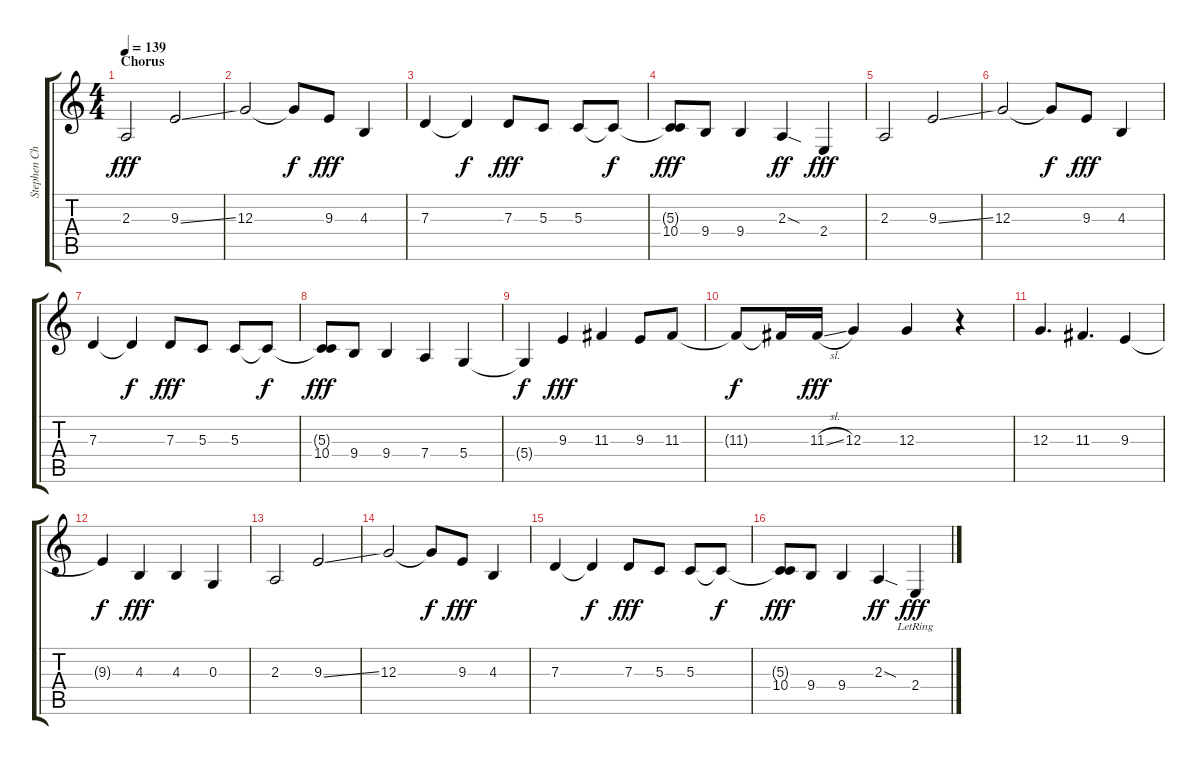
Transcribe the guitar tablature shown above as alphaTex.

\track ("Stephen Christian" "Stephen Ch") {instrument lead2sawtooth}
\staff {score tabs}
\tuning (E4 B3 G3 D3 A2 E2) {hide}
\ts (4 4)
\section ("" "Chorus")
\tempo 139
\clef g2
\ks c
2.3.2{dy fff} 9.3{ss}.2 |
12.3.2 12.3{t}.8{dy f} 9.3.8{dy fff} 4.3.4 |
7.3.4 7.3{t}.4{dy f} 7.3.8{dy fff} 5.3.8 5.3.8 5.3{t}.8{dy f} |
(5.3{t} 10.4).8{dy fff} 9.4.8 9.4.4 2.3{sod}.4{dy ff} 2.4.4{dy fff} |
2.3.2 9.3{ss}.2 |
12.3.2 12.3{t}.8{dy f} 9.3.8{dy fff} 4.3.4 |
7.3.4 7.3{t}.4{dy f} 7.3.8{dy fff} 5.3.8 5.3.8 5.3{t}.8{dy f} |
(5.3{t} 10.4).8{dy fff} 9.4.8 9.4.4 7.4.4 5.4.4 |
5.4{t}.4{dy f} 9.3.4{dy fff} 11.3.4 9.3.8 11.3.8 |
11.3{t}.8{dy f} 11.3{t}.16 11.3{sl}.16{dy fff} 12.3.4 12.3.4 r.4 |
12.3.4{d} 11.3.4{d} 9.3.4 |
9.3{t}.4{dy f} 4.3.4{dy fff} 4.3.4 0.3.4 |
2.3.2 9.3{ss}.2 |
12.3.2 12.3{t}.8{dy f} 9.3.8{dy fff} 4.3.4 |
7.3.4 7.3{t}.4{dy f} 7.3.8{dy fff} 5.3.8 5.3.8 5.3{t}.8{dy f} |
(5.3{t} 10.4).8{dy fff} 9.4.8 9.4.4 2.3{sod}.4{dy ff} 2.4{lr}.4{dy fff}
